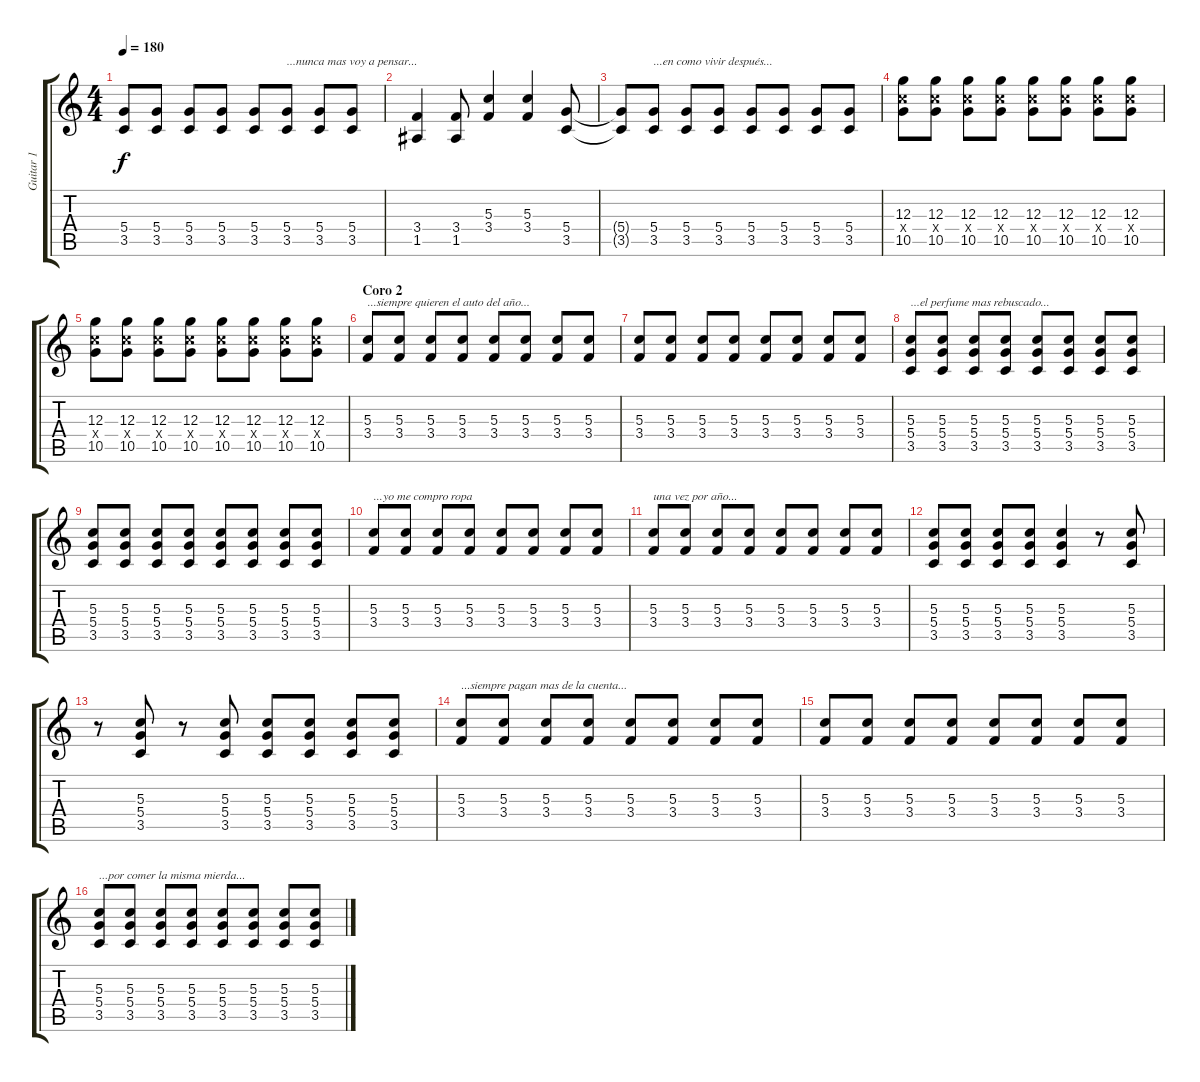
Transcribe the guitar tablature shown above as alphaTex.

\track ("Guitar 1" "Guitar 1") {instrument distortionguitar}
\staff {score tabs}
\tuning (E4 B3 G3 D3 A2 E2) {hide}
\ts (4 4)
\tempo 180
\clef g2
\ks c
(5.4{t} 3.5{t}).8{dy f} (5.4 3.5).8 (5.4 3.5).8 (5.4 3.5).8 (5.4 3.5).8 (5.4 3.5).8{txt "...nunca mas voy a pensar..."} (5.4 3.5).8 (5.4 3.5).8 |
(3.4 1.5).4 (3.4 1.5).8 (5.3 3.4).4 (5.3 3.4).4 (5.4 3.5).8 |
(5.4{t} 3.5{t}).8 (5.4 3.5).8{txt "...en como vivir después..."} (5.4 3.5).8 (5.4 3.5).8 (5.4 3.5).8 (5.4 3.5).8 (5.4 3.5).8 (5.4 3.5).8 |
(12.3 10.4{x} 10.5).8 (12.3 10.4{x} 10.5).8 (12.3 10.4{x} 10.5).8 (12.3 10.4{x} 10.5).8 (12.3 10.4{x} 10.5).8 (12.3 10.4{x} 10.5).8 (12.3 10.4{x} 10.5).8 (12.3 10.4{x} 10.5).8 |
(12.3 10.4{x} 10.5).8 (12.3 10.4{x} 10.5).8 (12.3 10.4{x} 10.5).8 (12.3 10.4{x} 10.5).8 (12.3 10.4{x} 10.5).8 (12.3 10.4{x} 10.5).8 (12.3 10.4{x} 10.5).8 (12.3 10.4{x} 10.5).8 |
\section ("" "Coro 2")
(5.3 3.4).8{txt "...siempre quieren el auto del año..."} (5.3 3.4).8 (5.3 3.4).8 (5.3 3.4).8 (5.3 3.4).8 (5.3 3.4).8 (5.3 3.4).8 (5.3 3.4).8 |
(5.3 3.4).8 (5.3 3.4).8 (5.3 3.4).8 (5.3 3.4).8 (5.3 3.4).8 (5.3 3.4).8 (5.3 3.4).8 (5.3 3.4).8 |
(5.3 5.4 3.5).8{txt "...el perfume mas rebuscado..."} (5.3 5.4 3.5).8 (5.3 5.4 3.5).8 (5.3 5.4 3.5).8 (5.3 5.4 3.5).8 (5.3 5.4 3.5).8 (5.3 5.4 3.5).8 (5.3 5.4 3.5).8 |
(5.3 5.4 3.5).8 (5.3 5.4 3.5).8 (5.3 5.4 3.5).8 (5.3 5.4 3.5).8 (5.3 5.4 3.5).8 (5.3 5.4 3.5).8 (5.3 5.4 3.5).8 (5.3 5.4 3.5).8 |
(5.3 3.4).8{txt "...yo me compro ropa"} (5.3 3.4).8 (5.3 3.4).8 (5.3 3.4).8 (5.3 3.4).8 (5.3 3.4).8 (5.3 3.4).8 (5.3 3.4).8 |
(5.3 3.4).8{txt "una vez por año..."} (5.3 3.4).8 (5.3 3.4).8 (5.3 3.4).8 (5.3 3.4).8 (5.3 3.4).8 (5.3 3.4).8 (5.3 3.4).8 |
(5.3 5.4 3.5).8 (5.3 5.4 3.5).8 (5.3 5.4 3.5).8 (5.3 5.4 3.5).8 (5.3 5.4 3.5).4 r.8 (5.3 5.4 3.5).8 |
r.8 (5.3 5.4 3.5).8 r.8 (5.3 5.4 3.5).8 (5.3 5.4 3.5).8 (5.3 5.4 3.5).8 (5.3 5.4 3.5).8 (5.3 5.4 3.5).8 |
(5.3 3.4).8{txt "...siempre pagan mas de la cuenta..."} (5.3 3.4).8 (5.3 3.4).8 (5.3 3.4).8 (5.3 3.4).8 (5.3 3.4).8 (5.3 3.4).8 (5.3 3.4).8 |
(5.3 3.4).8 (5.3 3.4).8 (5.3 3.4).8 (5.3 3.4).8 (5.3 3.4).8 (5.3 3.4).8 (5.3 3.4).8 (5.3 3.4).8 |
(5.3 5.4 3.5).8{txt "...por comer la misma mierda..."} (5.3 5.4 3.5).8 (5.3 5.4 3.5).8 (5.3 5.4 3.5).8 (5.3 5.4 3.5).8 (5.3 5.4 3.5).8 (5.3 5.4 3.5).8 (5.3 5.4 3.5).8
